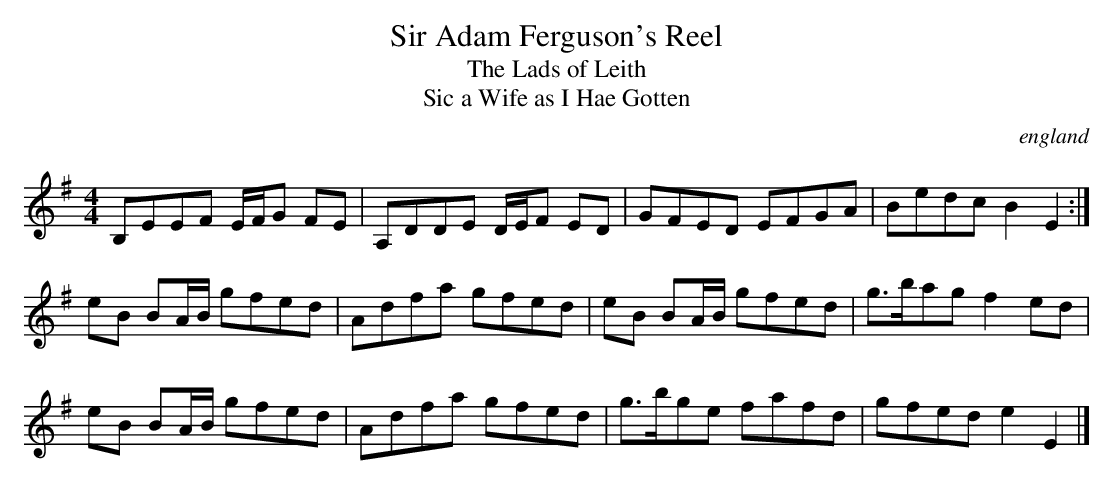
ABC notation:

X:1
T:Sir Adam Ferguson's Reel
T:The Lads of Leith
T:Sic a Wife as I Hae Gotten
O:england
M:4/4
L:1/8
K:Em
B,EEF E/F/G FE | A,DDE D/E/F ED | GFED EFGA | Bedc B2 E2 :|]
eB BA/B/ gfed | Adfa gfed | eB BA/B/ gfed | g>bag f2 ed |
eB BA/B/ gfed | Adfa gfed | g>bge fafd | gfed e2 E2 |]
